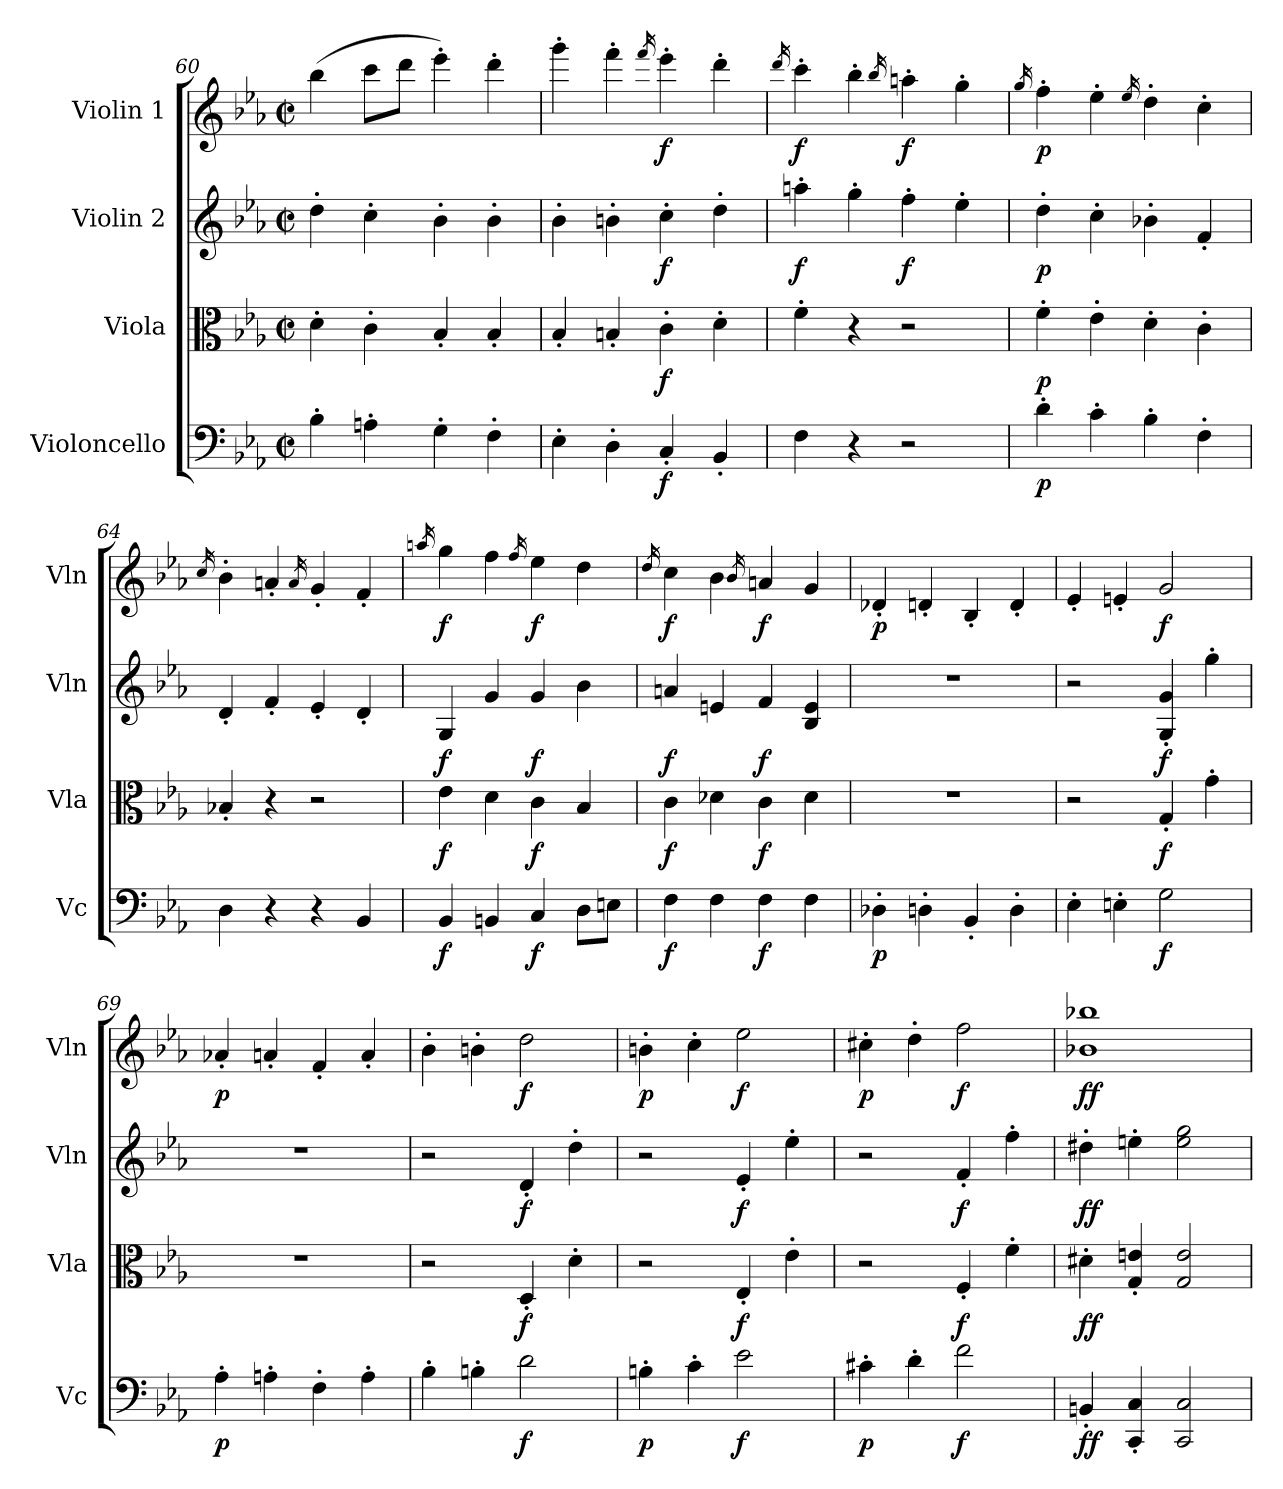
**kern	**dynam	**kern	**dynam	**kern	**dynam	**kern	**dynam
*part4	*part4	*part3	*part3	*part2	*part2	*part1	*part1
*staff4	*staff4	*staff3	*staff3	*staff2	*staff2	*staff1	*staff1
*I"Violoncello	*	*I"Viola	*	*I"Violin 2	*	*I"Violin 1	*
*I'Vc	*	*I'Vla	*	*I'Vln	*	*I'Vln	*
*clefF4	*	*clefC3	*	*clefG2	*	*clefG2	*
*k[b-e-a-]	*	*k[b-e-a-]	*	*k[b-e-a-]	*	*k[b-e-a-]	*
*M2/2	*	*M2/2	*	*M2/2	*	*M2/2	*
*met(c|)	*	*met(c|)	*	*met(c|)	*	*met(c|)	*
=60	=60	=60	=60	=60	=60	=60	=60
4B-'\	.	4d'\	.	4dd'\	.	(4bb-\	.
4An'\	.	4c'\	.	4cc'\	.	8ccc\L	.
.	.	.	.	.	.	8ddd\J	.
4G'\	.	4B-'/	.	4b-'\	.	4eee-'\)	.
4F'\	.	4B-'/	.	4b-'\	.	4ddd'\	.
=61	=61	=61	=61	=61	=61	=61	=61
4E-'\	.	4B-'/	.	4b-'\	.	4ggg'\	.
4D'\	.	4Bn'/	.	4bn'\	.	4fff'\	.
.	.	.	.	.	.	16qfff/	.
!	!LO:DY:b	!	!LO:DY:b	!	!LO:DY:b	!	!LO:DY:b
4C'/	f	4c'\	f	4cc'\	f	4eee-'\	f
4BB-'/	.	4d'\	.	4dd'\	.	4ddd'\	.
!!LO:LB:g=z
=62	=62	=62	=62	=62	=62	=62	=62
.	.	.	.	.	.	16qddd/	.
!	!	!	!	!	!LO:DY:b	!	!LO:DY:b
4F\	.	4f'\	.	4aan'\	f	4ccc'\	f
4r	.	4r	.	4gg'\	.	4bb-'\	.
.	.	.	.	.	.	16qbb-/	.
!	!	!	!	!	!LO:DY:b	!	!LO:DY:b
2r	.	2r	.	4ff'\	f	4aan'\	f
.	.	.	.	4ee-'\	.	4gg'\	.
!!LO:LB:g=z
=63	=63	=63	=63	=63	=63	=63	=63
.	.	.	.	.	.	16qgg/	.
!	!LO:DY:b	!	!LO:DY:b	!	!LO:DY:b	!	!LO:DY:b
4d'\	p	4f'\	p	4dd'\	p	4ff'\	p
4c'\	.	4e-'\	.	4cc'\	.	4ee-'\	.
.	.	.	.	.	.	16qee-/	.
4B-'\	.	4d'\	.	4b-X'\	.	4dd'\	.
4F'\	.	4c'\	.	4f'/	.	4cc'\	.
=64	=64	=64	=64	=64	=64	=64	=64
.	.	.	.	.	.	16qcc/	.
4D\	.	4B-X'/	.	4d'/	.	4b-'\	.
4r	.	4r	.	4f'/	.	4an'/	.
.	.	.	.	.	.	16qa/	.
4r	.	2r	.	4e-'/	.	4g'/	.
4BB-/	.	.	.	4d'/	.	4f'/	.
=65	=65	=65	=65	=65	=65	=65	=65
.	.	.	.	.	.	16qaan/	.
!	!LO:DY:b	!	!LO:DY:b	!	!LO:DY:b	!	!LO:DY:b
4BB-/	f	4e-\	f	4G/	f	4gg\	f
4BBn/	.	4d\	.	4g/	.	4ff\	.
.	.	.	.	.	.	16qff/	.
!	!LO:DY:b	!	!LO:DY:b	!	!LO:DY:b	!	!LO:DY:b
4C/	f	4c\	f	4g/	f	4ee-\	f
8D\L	.	4B-/	.	4b-\	.	4dd\	.
8En\J	.	.	.	.	.	.	.
=66	=66	=66	=66	=66	=66	=66	=66
.	.	.	.	.	.	16qdd/	.
!	!LO:DY:b	!	!LO:DY:b	!	!LO:DY:b	!	!LO:DY:b
4F\	f	4c\	f	4an/	f	4cc\	f
4F\	.	4d-X\	.	4en/	.	4b-\	.
.	.	.	.	.	.	16qb-/	.
!	!LO:DY:b	!	!LO:DY:b	!	!LO:DY:b	!	!LO:DY:b
4F\	f	4c\	f	4f/	f	4an/	f
4F\	.	4d-\	.	4B-/ 4e/	.	4g/	.
=67	=67	=67	=67	=67	=67	=67	=67
!	!LO:DY:b	!	!	!	!	!	!LO:DY:b
4D-X'\	p	1r	.	1r	.	4d-X'/	p
4Dn'\	.	.	.	.	.	4dn'/	.
4BB-'/	.	.	.	.	.	4B-'/	.
4D'\	.	.	.	.	.	4d'/	.
=68	=68	=68	=68	=68	=68	=68	=68
4E-'\	.	2r	.	2r	.	4e-'/	.
4En'\	.	.	.	.	.	4en'/	.
!	!LO:DY:b	!	!LO:DY:b	!	!LO:DY:b	!	!LO:DY:b
2G\	f	4G'/	f	4G/' 4g/'	f	2g/	f
.	.	4g'\	.	4gg'\	.	.	.
=69	=69	=69	=69	=69	=69	=69	=69
!	!LO:DY:b	!	!	!	!	!	!LO:DY:b
4A-'\	p	1r	.	1r	.	4a-X'/	p
4An'\	.	.	.	.	.	4an'/	.
4F'\	.	.	.	.	.	4f'/	.
4A'\	.	.	.	.	.	4a'/	.
=70	=70	=70	=70	=70	=70	=70	=70
4B-'\	.	2r	.	2r	.	4b-'\	.
4Bn'\	.	.	.	.	.	4bn'\	.
!	!LO:DY:b	!	!LO:DY:b	!	!LO:DY:b	!	!LO:DY:b
2d\	f	4D'/	f	4d'/	f	2dd\	f
.	.	4d'\	.	4dd'\	.	.	.
=71	=71	=71	=71	=71	=71	=71	=71
!	!LO:DY:b	!	!	!	!	!	!LO:DY:b
4Bn'\	p	2r	.	2r	.	4bn'\	p
4c'\	.	.	.	.	.	4cc'\	.
!	!LO:DY:b	!	!LO:DY:b	!	!LO:DY:b	!	!LO:DY:b
2e-\	f	4E-'/	f	4e-'/	f	2ee-\	f
.	.	4e-'\	.	4ee-'\	.	.	.
=72	=72	=72	=72	=72	=72	=72	=72
!	!LO:DY:b	!	!	!	!	!	!LO:DY:b
4c#X'\	p	2r	.	2r	.	4cc#X'\	p
4d'\	.	.	.	.	.	4dd'\	.
!	!LO:DY:b	!	!LO:DY:b	!	!LO:DY:b	!	!LO:DY:b
2f\	f	4F'/	f	4f'/	f	2ff\	f
.	.	4f'\	.	4ff'\	.	.	.
!!LO:PB:g=z
=73	=73	=73	=73	=73	=73	=73	=73
!	!LO:DY:b	!	!LO:DY:b	!	!LO:DY:b	!	!LO:DY:b
4BBn'/	ff	4d#X'\	ff	4dd#X'\	ff	1b-X 1bb-X	ff
4CC/' 4C/'	.	4G/' 4en/'	.	4een'\	.	.	.
2CC/ 2C/	.	2G/ 2e/	.	2ee\ 2gg\	.	.	.
=	=	=	=	=	=	=	=
*-	*-	*-	*-	*-	*-	*-	*-
